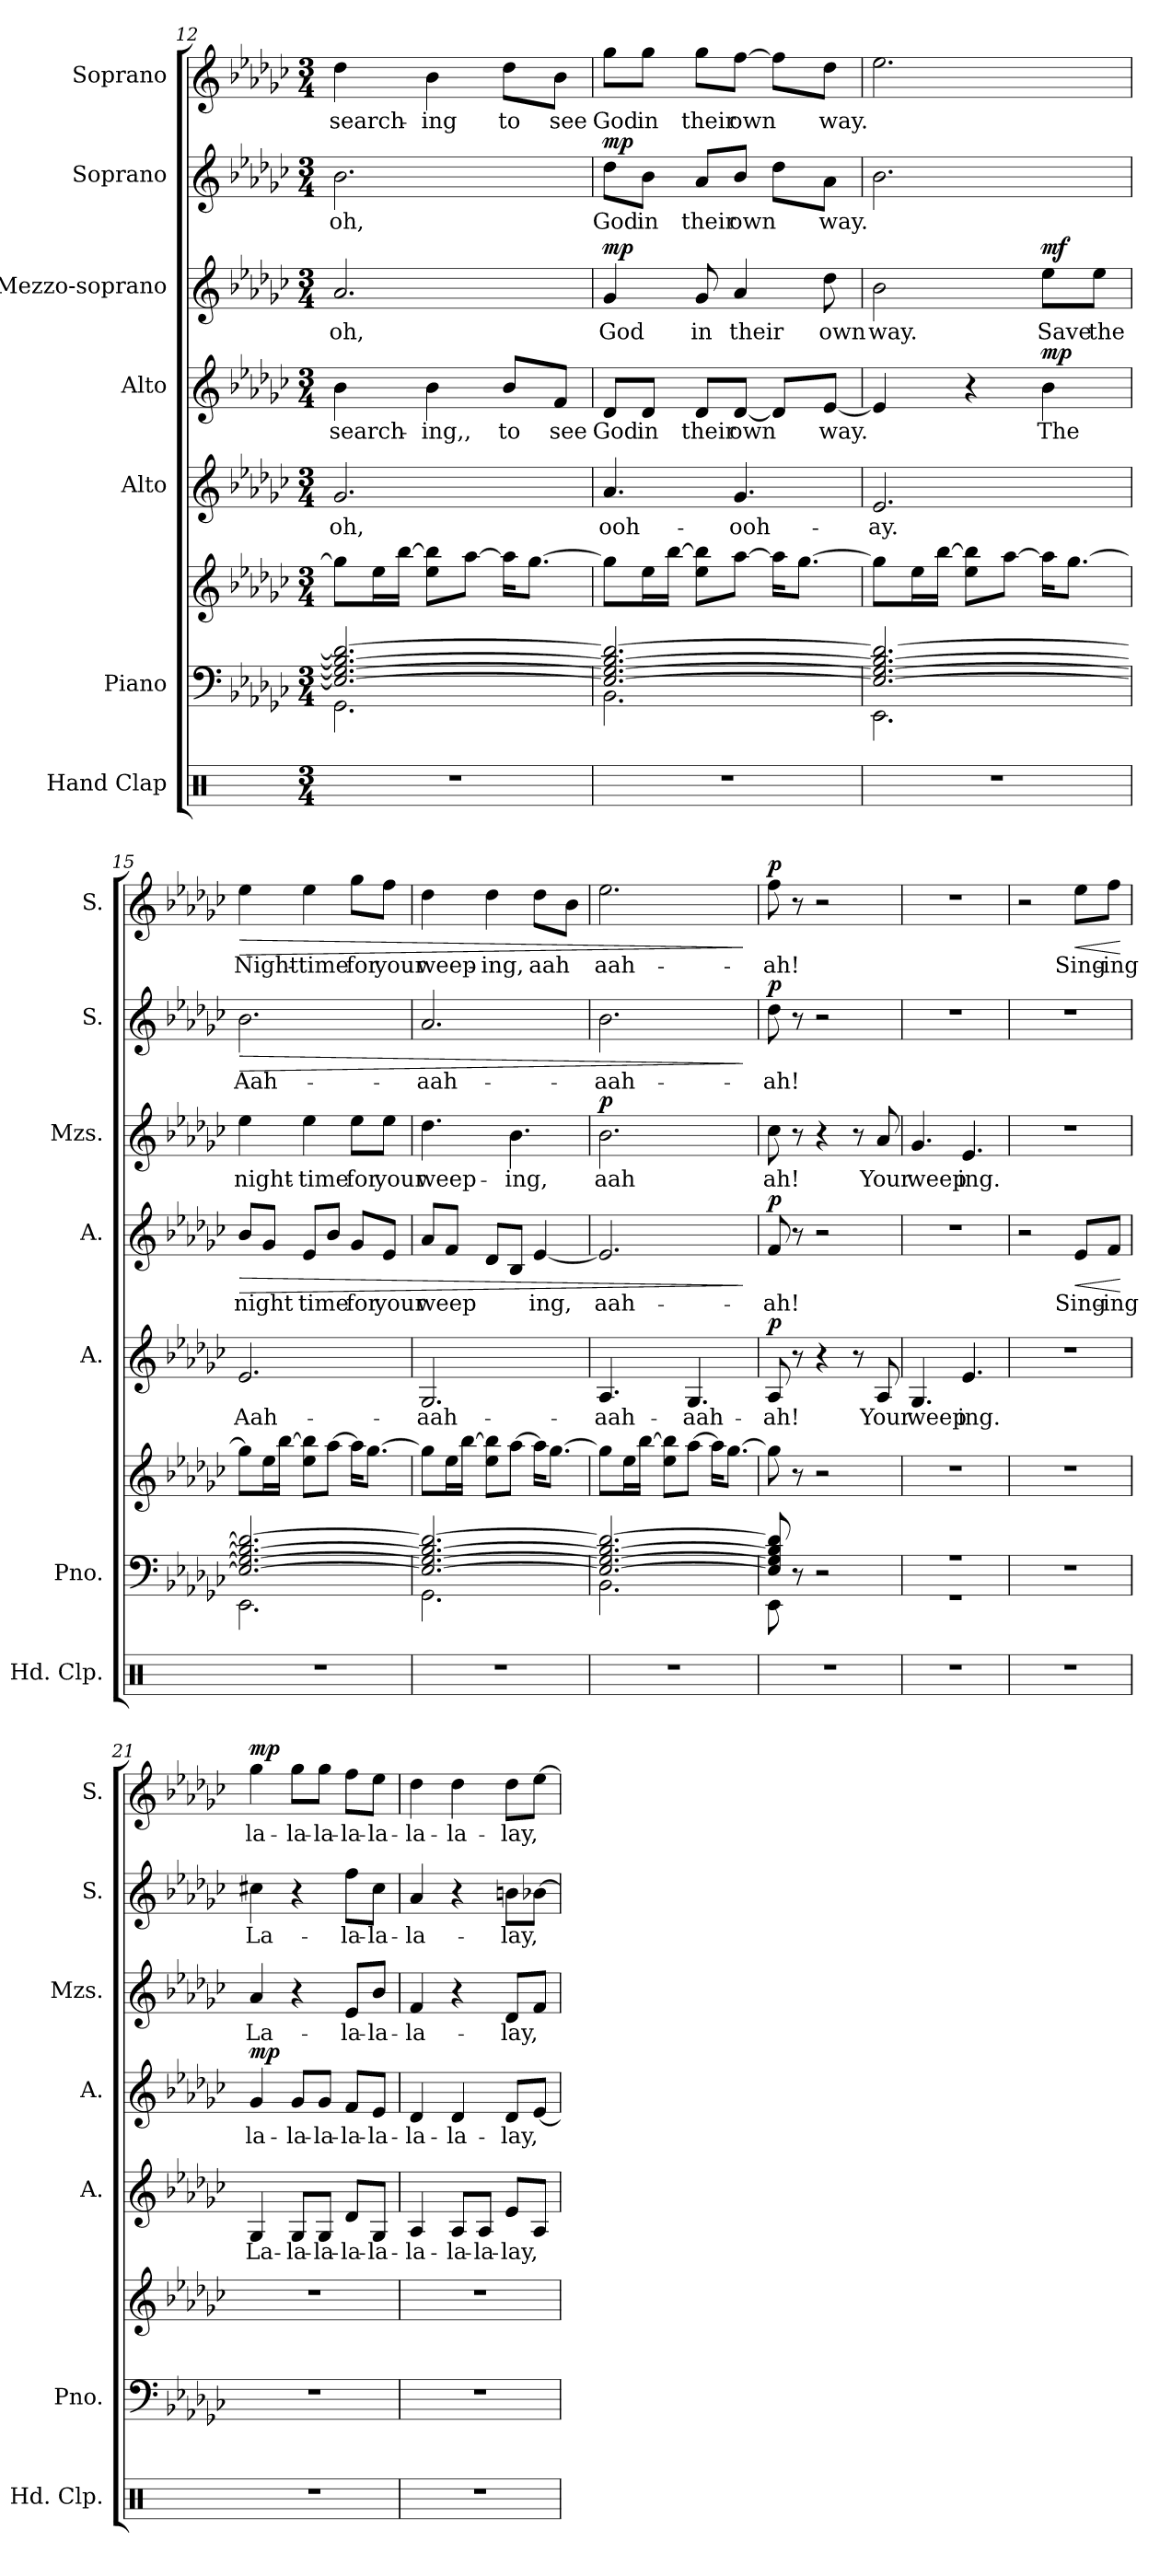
**kern	**kern	**kern	**kern	**text	**dynam	**kern	**text	**dynam	**kern	**text	**dynam	**kern	**text	**dynam	**kern	**text	**dynam
*part7	*part6	*part6	*part5	*part5	*part5	*part4	*part4	*part4	*part3	*part3	*part3	*part2	*part2	*part2	*part1	*part1	*part1
*staff8	*staff7	*staff6	*staff5	*staff5	*staff5	*staff4	*staff4	*staff4	*staff3	*staff3	*staff3	*staff2	*staff2	*staff2	*staff1	*staff1	*staff1
*I"Hand Clap	*I"Piano	*	*I"Alto	*	*	*I"Alto	*	*	*I"Mezzo-soprano	*	*	*I"Soprano	*	*	*I"Soprano	*	*
*I'Hd. Clp.	*I'Pno.	*	*I'A.	*	*	*I'A.	*	*	*I'Mzs.	*	*	*I'S.	*	*	*I'S.	*	*
*clefX	*clefF4	*clefG2	*clefG2	*	*	*clefG2	*	*	*clefG2	*	*	*clefG2	*	*	*clefG2	*	*
*k[]	*k[b-e-a-d-g-c-]	*k[b-e-a-d-g-c-]	*k[b-e-a-d-g-c-]	*	*	*k[b-e-a-d-g-c-]	*	*	*k[b-e-a-d-g-c-]	*	*	*k[b-e-a-d-g-c-]	*	*	*k[b-e-a-d-g-c-]	*	*
*M3/4	*M3/4	*M3/4	*M3/4	*	*	*M3/4	*	*	*M3/4	*	*	*M3/4	*	*	*M3/4	*	*
=12	=12	=12	=12	=12	=12	=12	=12	=12	=12	=12	=12	=12	=12	=12	=12	=12	=12
*	*^	*	*	*	*	*	*	*	*	*	*	*	*	*	*	*	*
!	!	!	!	!	!LO:LY:b	!	!	!LO:LY:b	!	!	!LO:LY:b	!	!	!LO:LY:b	!	!	!LO:LY:b	!
2.r	2.E-/_ 2.G-/_ 2.B-/_ 2.d-/_	2.GG-\	8gg-\L]	2.g-/	-oh,	.	4b-\	search-	.	2.a-/	oh,	.	2.b-\	-oh,	.	4dd-\	search-	.
.	.	.	16ee-\L	.	.	.	.	.	.	.	.	.	.	.	.	.	.	.
.	.	.	[16bb-\JJ	.	.	.	.	.	.	.	.	.	.	.	.	.	.	.
!	!	!	!	!	!	!	!	!LO:LY:b	!	!	!	!	!	!	!	!	!LO:LY:b	!
.	.	.	8ee-\ 8bb-\]L	.	.	.	4b-\	-ing,,	.	.	.	.	.	.	.	4b-\	-ing	.
.	.	.	[8aa-\J	.	.	.	.	.	.	.	.	.	.	.	.	.	.	.
!	!	!	!	!	!	!	!	!LO:LY:b	!	!	!	!	!	!	!	!	!LO:LY:b	!
.	.	.	16aa-\KL]	.	.	.	8b-/L	to	.	.	.	.	.	.	.	8dd-\L	to	.
.	.	.	[8.gg-\J	.	.	.	.	.	.	.	.	.	.	.	.	.	.	.
!	!	!	!	!	!	!	!	!LO:LY:b	!	!	!	!	!	!	!	!	!LO:LY:b	!
.	.	.	.	.	.	.	8f/J	see	.	.	.	.	.	.	.	8b-\J	see	.
=13	=13	=13	=13	=13	=13	=13	=13	=13	=13	=13	=13	=13	=13	=13	=13	=13	=13	=13
!	!	!	!	!	!LO:LY:b	!	!	!LO:LY:b	!	!	!LO:LY:b	!LO:DY:a	!	!LO:LY:b	!LO:DY:a	!	!LO:LY:b	!
2.r	2.E-/_ 2.G-/_ 2.B-/_ 2.d-/_	2.BB-\	8gg-\L]	4.a-/	ooh-	.	8d-/L	God	.	4g-/	God	mp	8dd-\L	God	mp	8gg-\L	God	.
!	!	!	!	!	!	!	!	!LO:LY:b	!	!	!	!	!	!LO:LY:b	!	!	!LO:LY:b	!
.	.	.	16ee-\L	.	.	.	8d-/J	in	.	.	.	.	8b-\J	in	.	8gg-\J	in	.
.	.	.	[16bb-\JJ	.	.	.	.	.	.	.	.	.	.	.	.	.	.	.
!	!	!	!	!	!	!	!	!LO:LY:b	!	!	!LO:LY:b	!	!	!LO:LY:b	!	!	!LO:LY:b	!
.	.	.	8ee-\ 8bb-\]L	.	.	.	8d-/L	their	.	8g-/	in	.	8a-/L	their	.	8gg-\L	their	.
!	!	!	!	!	!LO:LY:b	!	!	!LO:LY:b	!	!	!LO:LY:b	!	!	!LO:LY:b	!	!	!LO:LY:b	!
.	.	.	[8aa-\J	4.g-/	-ooh-	.	[8d-/J	own	.	4a-/	their	.	8b-/J	own	.	[8ff\J	own	.
.	.	.	16aa-\KL]	.	.	.	8d-/L]	.	.	.	.	.	8dd-\L	.	.	8ff\L]	.	.
.	.	.	[8.gg-\J	.	.	.	.	.	.	.	.	.	.	.	.	.	.	.
!	!	!	!	!	!	!	!	!LO:LY:b	!	!	!LO:LY:b	!	!	!LO:LY:b	!	!	!LO:LY:b	!
.	.	.	.	.	.	.	[8e-/J	way.	.	8dd-\	own	.	8a-\J	way.	.	8dd-\J	way.	.
!!LO:PB:g=z
=14	=14	=14	=14	=14	=14	=14	=14	=14	=14	=14	=14	=14	=14	=14	=14	=14	=14	=14
!	!	!	!	!	!LO:LY:b	!	!	!	!	!	!LO:LY:b	!	!	!	!	!	!	!
2.r	2.E-/_ 2.G-/_ 2.B-/_ 2.d-/_	2.EE-\	8gg-\L]	2.e-/	-ay.	.	4e-/]	.	.	2b-\	way.	.	2.b-\	.	.	2.ee-\	.	.
.	.	.	16ee-\L	.	.	.	.	.	.	.	.	.	.	.	.	.	.	.
.	.	.	[16bb-\JJ	.	.	.	.	.	.	.	.	.	.	.	.	.	.	.
.	.	.	8ee-\ 8bb-\]L	.	.	.	4r	.	.	.	.	.	.	.	.	.	.	.
.	.	.	[8aa-\J	.	.	.	.	.	.	.	.	.	.	.	.	.	.	.
!	!	!	!	!	!	!	!	!LO:LY:b	!LO:DY:a	!	!LO:LY:b	!LO:DY:a	!	!	!	!	!	!
.	.	.	16aa-\KL]	.	.	.	4b-\	The	mp	8ee-\L	Save	mf	.	.	.	.	.	.
.	.	.	[8.gg-\J	.	.	.	.	.	.	.	.	.	.	.	.	.	.	.
!	!	!	!	!	!	!	!	!	!	!	!LO:LY:b	!	!	!	!	!	!	!
.	.	.	.	.	.	.	.	.	.	8ee-\J	the	.	.	.	.	.	.	.
=15	=15	=15	=15	=15	=15	=15	=15	=15	=15	=15	=15	=15	=15	=15	=15	=15	=15	=15
!	!	!	!	!	!LO:LY:b	!	!	!LO:LY:b	!LO:HP:b	!	!LO:LY:b	!	!	!LO:LY:b	!LO:HP:b	!	!LO:LY:b	!LO:HP:b
2.r	2.E-/_ 2.G-/_ 2.B-/_ 2.d-/_	2.EE-\	8gg-\L]	2.e-/	Aah-	.	8b-/L	night	>	4ee-\	night-	.	2.b-\	Aah-	>	4ee-\	Night-	>
.	.	.	16ee-\L	.	.	.	8g-/J	.	.	.	.	.	.	.	.	.	.	.
.	.	.	[16bb-\JJ	.	.	.	.	.	.	.	.	.	.	.	.	.	.	.
!	!	!	!	!	!	!	!	!LO:LY:b	!	!	!LO:LY:b	!	!	!	!	!	!LO:LY:b	!
.	.	.	8ee-\ 8bb-\]L	.	.	.	8e-/L	time	.	4ee-\	-time	.	.	.	.	4ee-\	-time	.
.	.	.	[8aa-\J	.	.	.	8b-/J	.	.	.	.	.	.	.	.	.	.	.
!	!	!	!	!	!	!	!	!LO:LY:b	!	!	!LO:LY:b	!	!	!	!	!	!LO:LY:b	!
.	.	.	16aa-\KL]	.	.	.	8g-/L	for	.	8ee-\L	for	.	.	.	.	8gg-\L	for	.
.	.	.	[8.gg-\J	.	.	.	.	.	.	.	.	.	.	.	.	.	.	.
!	!	!	!	!	!	!	!	!LO:LY:b	!	!	!LO:LY:b	!	!	!	!	!	!LO:LY:b	!
.	.	.	.	.	.	.	8e-/J	your	.	8ee-\J	your	.	.	.	.	8ff\J	your	.
=16	=16	=16	=16	=16	=16	=16	=16	=16	=16	=16	=16	=16	=16	=16	=16	=16	=16	=16
!	!	!	!	!	!LO:LY:b	!	!	!LO:LY:b	!	!	!LO:LY:b	!	!	!LO:LY:b	!	!	!LO:LY:b	!
2.r	2.E-/_ 2.G-/_ 2.B-/_ 2.d-/_	2.GG-\	8gg-\L]	2.G-/	-aah-	.	8a-/L	weep	.	4.dd-\	weep-	.	2.a-/	-aah-	.	4dd-\	weep-	.
.	.	.	16ee-\L	.	.	.	8f/J	.	.	.	.	.	.	.	.	.	.	.
.	.	.	[16bb-\JJ	.	.	.	.	.	.	.	.	.	.	.	.	.	.	.
!	!	!	!	!	!	!	!	!	!	!	!	!	!	!	!	!	!LO:LY:b	!
.	.	.	8ee-\ 8bb-\]L	.	.	.	8d-/L	.	.	.	.	.	.	.	.	4dd-\	-ing,	.
!	!	!	!	!	!	!	!	!	!	!	!LO:LY:b	!	!	!	!	!	!	!
.	.	.	[8aa-\J	.	.	.	8B-/J	.	.	4.b-\	-ing,	.	.	.	.	.	.	.
!	!	!	!	!	!	!	!	!LO:LY:b	!	!	!	!	!	!	!	!	!LO:LY:b	!
.	.	.	16aa-\KL]	.	.	.	[4e-/	ing,	.	.	.	.	.	.	.	8dd-\L	-aah	.
.	.	.	[8.gg-\J	.	.	.	.	.	.	.	.	.	.	.	.	.	.	.
.	.	.	.	.	.	.	.	.	.	.	.	.	.	.	.	8b-\J	.	.
=17	=17	=17	=17	=17	=17	=17	=17	=17	=17	=17	=17	=17	=17	=17	=17	=17	=17	=17
!	!	!	!	!	!LO:LY:b	!	!	!LO:LY:b	!	!	!LO:LY:b	!LO:DY:a	!	!LO:LY:b	!	!	!LO:LY:b	!
2.r	2.E-/_ 2.G-/_ 2.B-/_ 2.d-/_	2.BB-\	8gg-\L]	4.A-/	-aah-	.	2.e-/]	aah-	.	2.b-\	aah	p	2.b-\	-aah-	.	2.ee-\	aah-	.
.	.	.	16ee-\L	.	.	.	.	.	.	.	.	.	.	.	.	.	.	.
.	.	.	[16bb-\JJ	.	.	.	.	.	.	.	.	.	.	.	.	.	.	.
.	.	.	8ee-\ 8bb-\]L	.	.	.	.	.	.	.	.	.	.	.	.	.	.	.
!	!	!	!	!	!LO:LY:b	!	!	!	!	!	!	!	!	!	!	!	!	!
.	.	.	[8aa-\J	4.G-/	-aah-	.	.	.	.	.	.	.	.	.	.	.	.	.
.	.	.	16aa-\KL]	.	.	.	.	.	.	.	.	.	.	.	.	.	.	.
.	.	.	[8.gg-\J	.	.	.	.	.	.	.	.	.	.	.	.	.	.	.
*	*v	*v	*	*	*	*	*	*	*	*	*	*	*	*	*	*	*	*
.	.	.	.	.	.	.	.	]	.	.	.	.	.	]	.	.	]
!!LO:PB:g=z
=18	=18	=18	=18	=18	=18	=18	=18	=18	=18	=18	=18	=18	=18	=18	=18	=18	=18
*	*^	*	*	*	*	*	*	*	*	*	*	*	*	*	*	*	*
!	!	!	!	!	!LO:LY:b	!LO:DY:a	!	!LO:LY:b	!LO:DY:a	!	!LO:LY:b	!	!	!LO:LY:b	!LO:DY:a	!	!LO:LY:b	!LO:DY:a
2.r	8E-/] 8G-/] 8B-/] 8d-/]	8EE-\	8gg-\]	8A-/	-ah!	p	8f/	-ah!	p	8cc-\	ah!	.	8dd-\	-ah!	p	8ff\	-ah!	p
.	8r	2ryy	8r	8r	.	.	8r	.	.	8r	.	.	8r	.	.	8r	.	.
.	2r	.	2r	4r	.	.	2r	.	.	4r	.	.	2r	.	.	2r	.	.
.	.	.	.	8r	.	.	.	.	.	8r	.	.	.	.	.	.	.	.
!	!	!	!	!	!LO:LY:b	!	!	!	!	!	!LO:LY:b	!	!	!	!	!	!	!
.	.	8ryy	.	8A-/	Your	.	.	.	.	8a-/	Your	.	.	.	.	.	.	.
=19	=19	=19	=19	=19	=19	=19	=19	=19	=19	=19	=19	=19	=19	=19	=19	=19	=19	=19
!	!	!	!	!	!LO:LY:b	!	!	!	!	!	!LO:LY:b	!	!	!	!	!	!	!
2.r	2.r	2.r	2.r	4.G-/	weep-	.	2.r	.	.	4.g-/	weep-	.	2.r	.	.	2.r	.	.
!	!	!	!	!	!LO:LY:b	!	!	!	!	!	!LO:LY:b	!	!	!	!	!	!	!
.	.	.	.	4.e-/	-ing.	.	.	.	.	4.e-/	-ing.	.	.	.	.	.	.	.
*	*v	*v	*	*	*	*	*	*	*	*	*	*	*	*	*	*	*	*
=20	=20	=20	=20	=20	=20	=20	=20	=20	=20	=20	=20	=20	=20	=20	=20	=20	=20
2.r	2.r	2.r	2.r	.	.	2r	.	.	2.r	.	.	2.r	.	.	2r	.	.
!	!	!	!	!	!	!	!LO:LY:b	!LO:HP:b	!	!	!	!	!	!	!	!LO:LY:b	!LO:HP:b
.	.	.	.	.	.	8e-/L	Sing-	<	.	.	.	.	.	.	8ee-\L	Sing-	<
!	!	!	!	!	!	!	!LO:LY:b	!	!	!	!	!	!	!	!	!LO:LY:b	!
.	.	.	.	.	.	8f/J	-ing	.	.	.	.	.	.	.	8ff\J	-ing	.
.	.	.	.	.	.	.	.	[	.	.	.	.	.	.	.	.	[
=21	=21	=21	=21	=21	=21	=21	=21	=21	=21	=21	=21	=21	=21	=21	=21	=21	=21
!	!	!	!	!LO:LY:b	!	!	!LO:LY:b	!LO:DY:a	!	!LO:LY:b	!	!	!LO:LY:b	!	!	!LO:LY:b	!LO:DY:a
2.r	2.r	2.r	4G-/	La-	.	4g-/	la-	mp	4a-/	La-	.	4cc#X\	La-	.	4gg-\	la-	mp
!	!	!	!	!LO:LY:b	!	!	!LO:LY:b	!	!	!	!	!	!	!	!	!LO:LY:b	!
.	.	.	8G-/L	-la-	.	8g-/L	-la-	.	4r	.	.	4r	.	.	8gg-\L	-la-	.
!	!	!	!	!LO:LY:b	!	!	!LO:LY:b	!	!	!	!	!	!	!	!	!LO:LY:b	!
.	.	.	8G-/J	-la-	.	8g-/J	-la-	.	.	.	.	.	.	.	8gg-\J	-la-	.
!	!	!	!	!LO:LY:b	!	!	!LO:LY:b	!	!	!LO:LY:b	!	!	!LO:LY:b	!	!	!LO:LY:b	!
.	.	.	8d-/L	-la-	.	8f/L	-la-	.	8e-/L	-la-	.	8ff\L	-la-	.	8ff\L	-la-	.
!	!	!	!	!LO:LY:b	!	!	!LO:LY:b	!	!	!LO:LY:b	!	!	!LO:LY:b	!	!	!LO:LY:b	!
.	.	.	8G-/J	-la-	.	8e-/J	-la-	.	8b-/J	-la-	.	8cc#\J	-la-	.	8ee-\J	-la-	.
=22	=22	=22	=22	=22	=22	=22	=22	=22	=22	=22	=22	=22	=22	=22	=22	=22	=22
!	!	!	!	!LO:LY:b	!	!	!LO:LY:b	!	!	!LO:LY:b	!	!	!LO:LY:b	!	!	!LO:LY:b	!
2.r	2.r	2.r	4A-/	-la-	.	4d-/	-la-	.	4f/	-la-	.	4a-/	-la-	.	4dd-\	-la-	.
!	!	!	!	!LO:LY:b	!	!	!LO:LY:b	!	!	!	!	!	!	!	!	!LO:LY:b	!
.	.	.	8A-/L	-la-	.	4d-/	-la-	.	4r	.	.	4r	.	.	4dd-\	-la-	.
!	!	!	!	!LO:LY:b	!	!	!	!	!	!	!	!	!	!	!	!	!
.	.	.	8A-/J	-la-	.	.	.	.	.	.	.	.	.	.	.	.	.
!	!	!	!	!LO:LY:b	!	!	!LO:LY:b	!	!	!LO:LY:b	!	!	!LO:LY:b	!	!	!LO:LY:b	!
.	.	.	8e-/L	-lay,	.	8d-/L	-lay,	.	8d-/L	-lay,	.	8bn\L	-lay,	.	8dd-\L	-lay,	.
.	.	.	8A-/J	.	.	[8e-/J	.	.	8f/J	.	.	[8b-X\J	.	.	[8ee-\J	.	.
=	=	=	=	=	=	=	=	=	=	=	=	=	=	=	=	=	=
*-	*-	*-	*-	*-	*-	*-	*-	*-	*-	*-	*-	*-	*-	*-	*-	*-	*-
